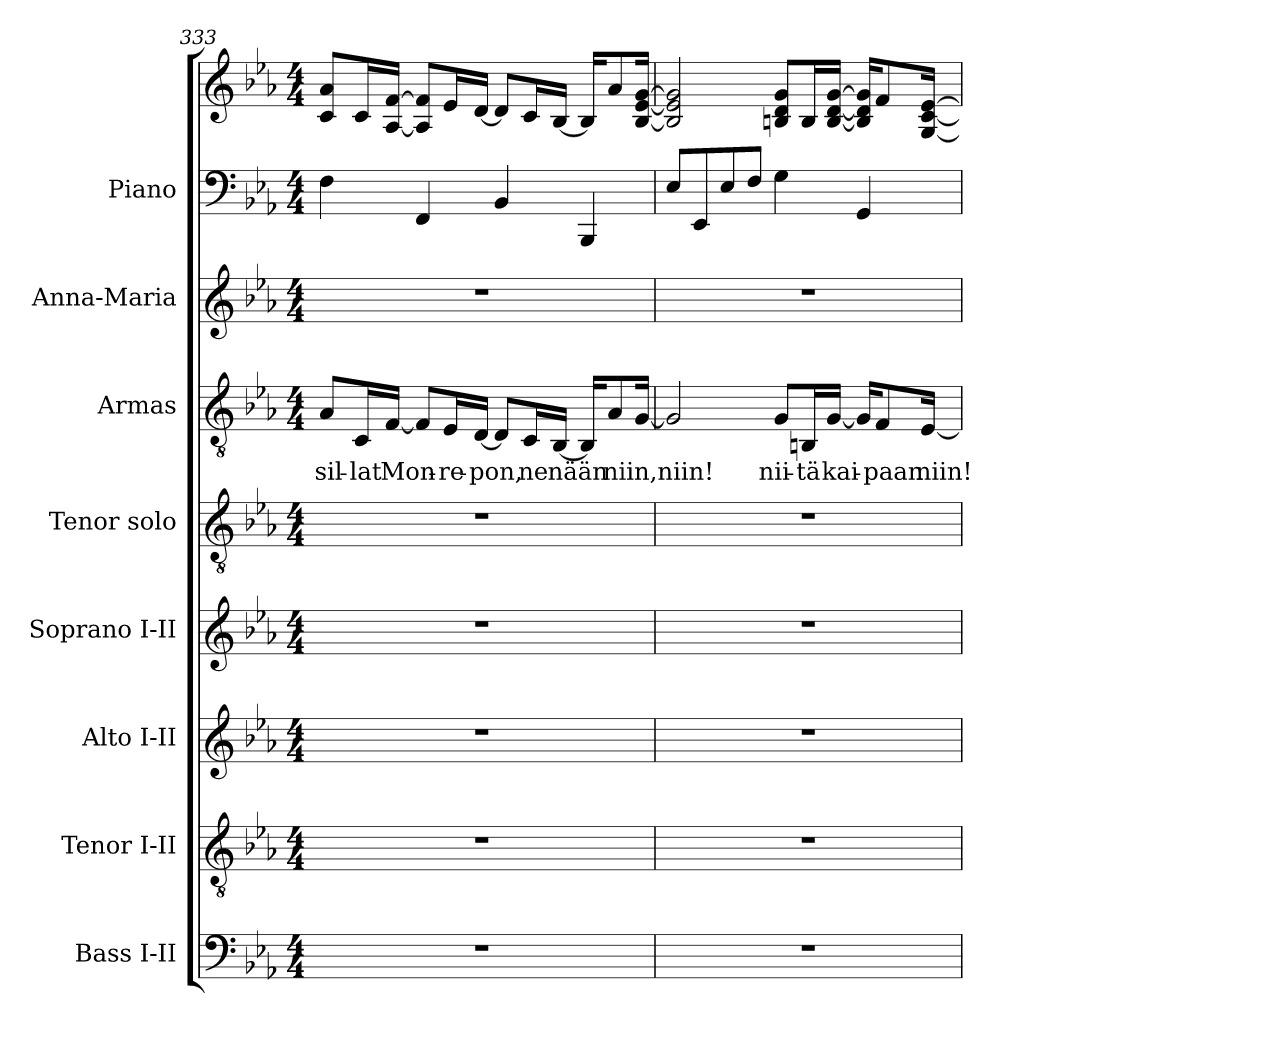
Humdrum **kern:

**kern	**kern	**kern	**kern	**kern	**kern	**text	**kern	**kern	**kern
*part8	*part7	*part6	*part5	*part4	*part3	*part3	*part2	*part1	*part1
*staff9	*staff8	*staff7	*staff6	*staff5	*staff4	*staff4	*staff3	*staff2	*staff1
*I"Bass I-II	*I"Tenor I-II	*I"Alto I-II	*I"Soprano I-II	*I"Tenor solo	*I"Armas	*	*I"Anna-Maria	*I"Piano	*
*I'B.	*I'T.	*I'A.	*I'S.	*I'T. Solo	*I'Armas	*	*I'A-M	*I'Pno.	*
*clefF4	*clefGv2	*clefG2	*clefG2	*clefGv2	*clefGv2	*	*clefG2	*clefF4	*clefG2
*	*ITrd7c12	*	*	*ITrd7c12	*ITrd7c12	*	*	*	*
*k[b-e-a-]	*k[b-e-a-]	*k[b-e-a-]	*k[b-e-a-]	*k[b-e-a-]	*k[b-e-a-]	*	*k[b-e-a-]	*k[b-e-a-]	*k[b-e-a-]
*E-:	*E-:	*E-:	*E-:	*E-:	*E-:	*	*E-:	*E-:	*E-:
*M4/4	*M4/4	*M4/4	*M4/4	*M4/4	*M4/4	*	*M4/4	*M4/4	*M4/4
=333	=333	=333	=333	=333	=333	=333	=333	=333	=333
!	!	!	!	!	!	!LO:LY:b:color=#000000	!	!	!
1r	1r	1r	1r	1r	8AA-i/L	-sil-	1r	4Fi\	8ci/ 8a-iL
!	!	!	!	!	!	!LO:LY:b:color=#000000	!	!	!
.	.	.	.	.	16CCi/L	-lat	.	.	16ci/L
!	!	!	!	!	!	!LO:LY:b:color=#000000	!	!	!
.	.	.	.	.	[<16FFi/JJ	Mon-	.	.	[<16A-i/ [>16fiJJ
.	.	.	.	.	8FFi/L]	.	.	4FFi/	8A-i/] 8fi]L
!	!	!	!	!	!	!LO:LY:b:color=#000000	!	!	!
.	.	.	.	.	16EE-i/L	-re-	.	.	16e-i/L
!	!	!	!	!	!	!LO:LY:b:color=#000000	!	!	!
.	.	.	.	.	[<16DDi/JJ	-pon,	.	.	[<16di/JJ
.	.	.	.	.	8DDi/L]	.	.	4BB-i/	8di/L]
!	!	!	!	!	!	!LO:LY:b:color=#000000	!	!	!
.	.	.	.	.	16CCi/L	ne	.	.	16ci/L
!	!	!	!	!	!	!LO:LY:b:color=#000000	!	!	!
.	.	.	.	.	[<16BBB-i/JJ	nään	.	.	[<16B-i/JJ
.	.	.	.	.	16BBB-i/KL]	.	.	4BBB-i/	16B-i/KL]
!	!	!	!	!	!	!LO:LY:b:color=#000000	!	!	!
.	.	.	.	.	8AA-i/	niin,niin!	.	.	8a-i/
.	.	.	.	.	[<16GGi/Jk	.	.	.	[<16B-i/ [<16e-i [>16giJk
=334	=334	=334	=334	=334	=334	=334	=334	=334	=334
1r	1r	1r	1r	1r	2GGi/]	.	1r	8E-i/L	2B-i/] 2e-i] 2gi]
.	.	.	.	.	.	.	.	8EE-i/	.
.	.	.	.	.	.	.	.	8E-i/	.
.	.	.	.	.	.	.	.	8Fi/J	.
!	!	!	!	!	!	!LO:LY:b:color=#000000	!	!	!
.	.	.	.	.	8GGi/L	nii-	.	4Gi\	8Bni/ 8di 8giL
!	!	!	!	!	!	!LO:LY:b:color=#000000	!	!	!
.	.	.	.	.	16BBBni/L	-tä	.	.	16Bi/L
!	!	!	!	!	!	!LO:LY:b:color=#000000	!	!	!
.	.	.	.	.	[<16GGi/JJ	kai-	.	.	[<16Bi/ [<16di [>16giJJ
.	.	.	.	.	16GGi/KL]	.	.	4GGi/	16Bi/] 16di] 16gi]KL
!	!	!	!	!	!	!LO:LY:b:color=#000000	!	!	!
.	.	.	.	.	8FFi/	-paan	.	.	8fi/
!	!	!	!	!	!	!LO:LY:b:color=#000000	!	!	!
.	.	.	.	.	[<16EE-i/Jk	niin!	.	.	[<16Gi/ [<16ci [>16e-iJk
=	=	=	=	=	=	=	=	=	=
*-	*-	*-	*-	*-	*-	*-	*-	*-	*-
